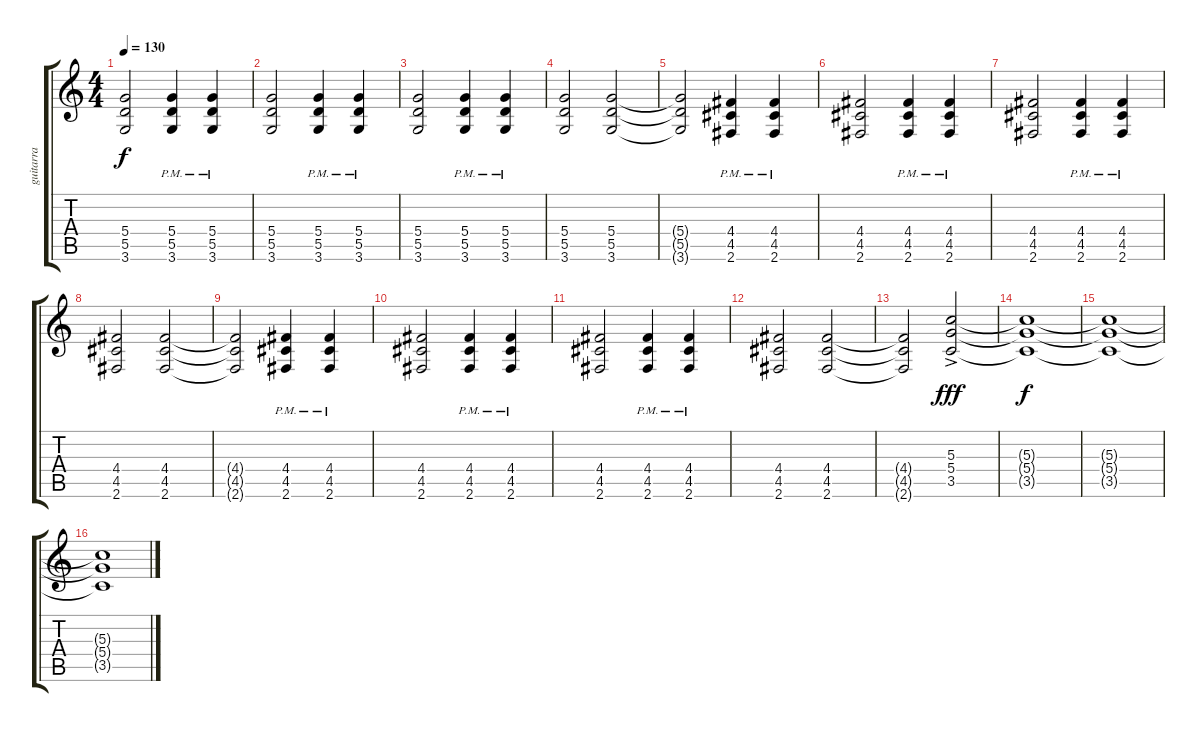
\track ("guitarra" "guitarra") {instrument distortionguitar}
\staff {score tabs}
\tuning (E4 B3 G3 D3 A2 E2) {hide}
\ts (4 4)
\tempo 130
\clef g2
\ks c
(5.4{t} 5.5{t} 3.6{t}).2{dy f} (5.4{pm} 5.5{pm} 3.6{pm}).4 (5.4{pm} 5.5{pm} 3.6{pm}).4 |
(5.4 5.5 3.6).2 (5.4{pm} 5.5{pm} 3.6{pm}).4 (5.4{pm} 5.5{pm} 3.6{pm}).4 |
(5.4 5.5 3.6).2 (5.4{pm} 5.5{pm} 3.6{pm}).4 (5.4{pm} 5.5{pm} 3.6{pm}).4 |
(5.4 5.5 3.6).2 (5.4 5.5 3.6).2 |
(5.4{t} 5.5{t} 3.6{t}).2 (4.4{pm} 4.5{pm} 2.6{pm}).4 (4.4{pm} 4.5{pm} 2.6{pm}).4 |
(4.4 4.5 2.6).2 (4.4{pm} 4.5{pm} 2.6{pm}).4 (4.4{pm} 4.5{pm} 2.6{pm}).4 |
(4.4 4.5 2.6).2 (4.4{pm} 4.5{pm} 2.6{pm}).4 (4.4{pm} 4.5{pm} 2.6{pm}).4 |
(4.4 4.5 2.6).2 (4.4 4.5 2.6).2 |
(4.4{t} 4.5{t} 2.6{t}).2 (4.4{pm} 4.5{pm} 2.6{pm}).4 (4.4{pm} 4.5{pm} 2.6{pm}).4 |
(4.4 4.5 2.6).2 (4.4{pm} 4.5{pm} 2.6{pm}).4 (4.4{pm} 4.5{pm} 2.6{pm}).4 |
(4.4 4.5 2.6).2 (4.4{pm} 4.5{pm} 2.6{pm}).4 (4.4{pm} 4.5{pm} 2.6{pm}).4 |
(4.4 4.5 2.6).2 (4.4 4.5 2.6).2 |
(4.4{t} 4.5{t} 2.6{t}).2 (5.3 5.4 3.5{ac}).2{dy fff volume 6} |
(5.3{t} 5.4{t} 3.5{t}).1{dy f} |
(5.3{t} 5.4{t} 3.5{t}).1{volume 1} |
(5.3{t} 5.4{t} 3.5{t}).1
